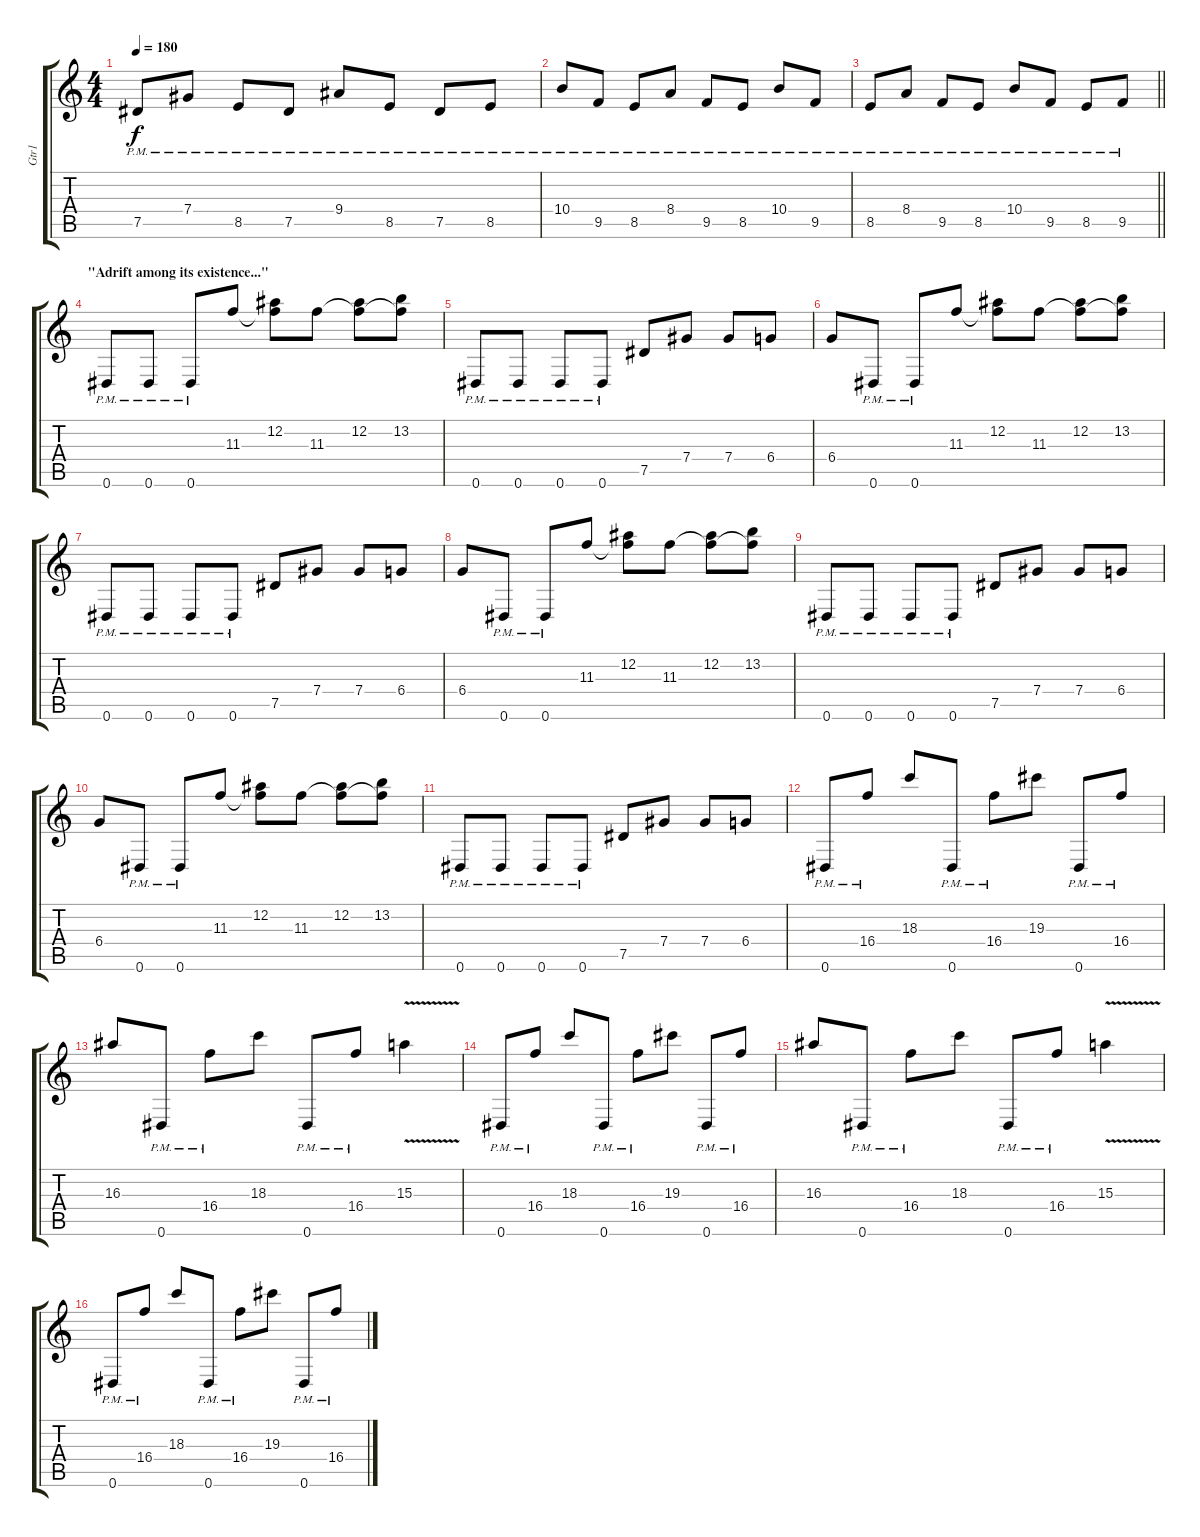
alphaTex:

\track ("Gtr1" "Gtr1") {instrument electricguitarjazz}
\staff {score tabs}
\tuning (Eb4 Bb3 Gb3 Db3 Ab2 Eb2) {hide}
\ts (4 4)
\tempo 180
\clef g2
\ks c
7.5{pm}.8{dy f} 7.4{pm}.8 8.5{pm}.8 7.5{pm}.8 9.4{pm}.8 8.5{pm}.8 7.5{pm}.8 8.5{pm}.8 |
10.4{pm}.8 9.5{pm}.8 8.5{pm}.8 8.4{pm}.8 9.5{pm}.8 8.5{pm}.8 10.4{pm}.8 9.5{pm}.8 |
\barLineRight lightlight
8.5{pm}.8 8.4{pm}.8 9.5{pm}.8 8.5{pm}.8 10.4{pm}.8 9.5{pm}.8 8.5{pm}.8 9.5{pm}.8 |
\section ("" "\"Adrift among its existence...\"")
0.6{pm}.8 0.6{pm}.8 0.6{pm}.8 11.3.8 (12.2 11.3{t}).8 11.3.8 (12.2 11.3{t}).8 (13.2 11.3{t}).8 |
0.6{pm}.8 0.6{pm}.8 0.6{pm}.8 0.6{pm}.8 7.5.8 7.4.8 7.4.8 6.4.8 |
6.4.8 0.6{pm}.8 0.6{pm}.8 11.3.8 (12.2 11.3{t}).8 11.3.8 (12.2 11.3{t}).8 (13.2 11.3{t}).8 |
0.6{pm}.8 0.6{pm}.8 0.6{pm}.8 0.6{pm}.8 7.5.8 7.4.8 7.4.8 6.4.8 |
6.4.8 0.6{pm}.8 0.6{pm}.8 11.3.8 (12.2 11.3{t}).8 11.3.8 (12.2 11.3{t}).8 (13.2 11.3{t}).8 |
0.6{pm}.8 0.6{pm}.8 0.6{pm}.8 0.6{pm}.8 7.5.8 7.4.8 7.4.8 6.4.8 |
6.4.8 0.6{pm}.8 0.6{pm}.8 11.3.8 (12.2 11.3{t}).8 11.3.8 (12.2 11.3{t}).8 (13.2 11.3{t}).8 |
0.6{pm}.8 0.6{pm}.8 0.6{pm}.8 0.6{pm}.8 7.5.8 7.4.8 7.4.8 6.4.8 |
0.6{pm}.8 16.4{pm}.8 18.3.8 0.6{pm}.8 16.4{pm}.8 19.3.8 0.6{pm}.8 16.4{pm}.8 |
16.3.8 0.6{pm}.8 16.4{pm}.8 18.3.8 0.6{pm}.8 16.4{pm}.8 15.3{v}.4 |
0.6{pm}.8 16.4{pm}.8 18.3.8 0.6{pm}.8 16.4{pm}.8 19.3.8 0.6{pm}.8 16.4{pm}.8 |
16.3.8 0.6{pm}.8 16.4{pm}.8 18.3.8 0.6{pm}.8 16.4{pm}.8 15.3{v}.4 |
0.6{pm}.8 16.4{pm}.8 18.3.8 0.6{pm}.8 16.4{pm}.8 19.3.8 0.6{pm}.8 16.4{pm}.8
